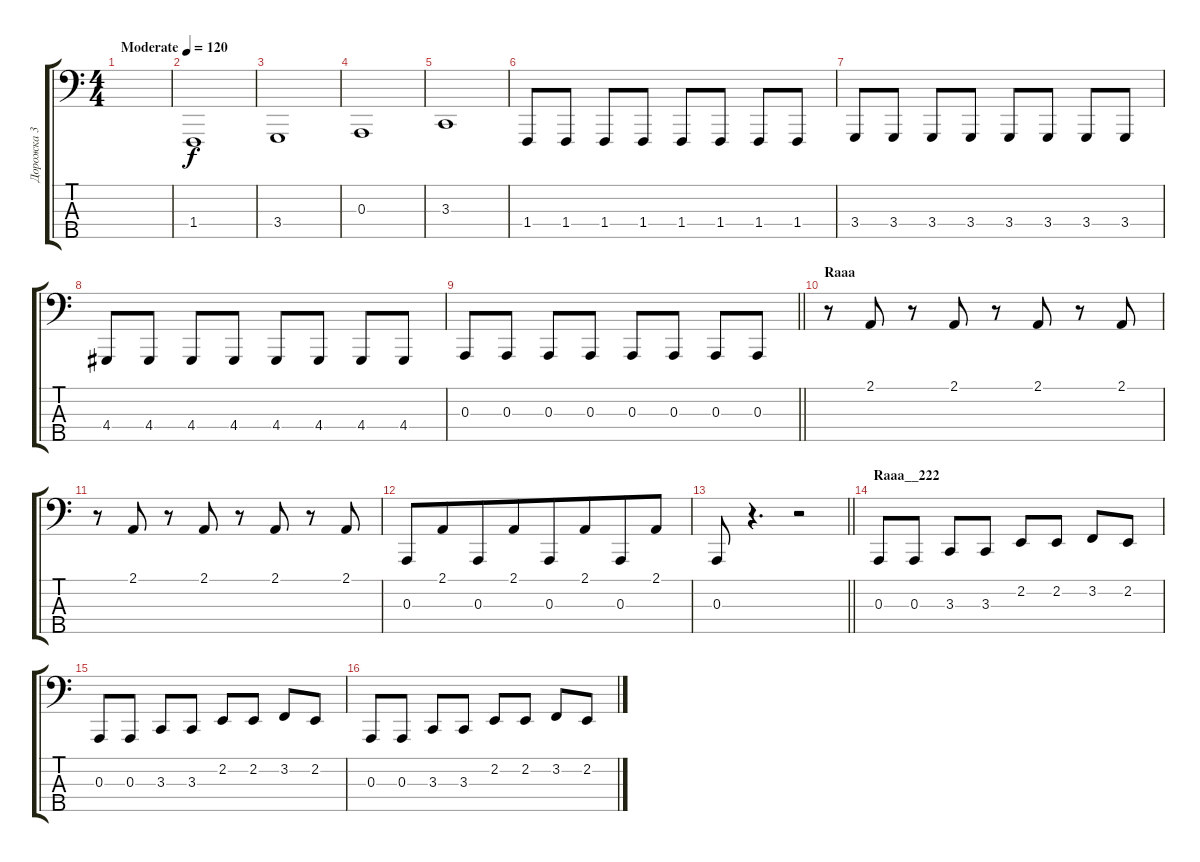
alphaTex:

\track ("Дорожка 3" "Дорожка 3") {solo instrument brightacousticpiano}
\staff {score tabs}
\tuning (G2 D2 A1 E1 B0) {hide}
\ts (4 4)
\tempo (120 "Moderate")
\clef f4
\ks c
|
1.4.1 |
3.4.1 |
0.3.1 |
3.3.1 |
1.4.8 1.4.8 1.4.8 1.4.8 1.4.8 1.4.8 1.4.8 1.4.8 |
3.4.8 3.4.8 3.4.8 3.4.8 3.4.8 3.4.8 3.4.8 3.4.8 |
4.4.8 4.4.8 4.4.8 4.4.8 4.4.8 4.4.8 4.4.8 4.4.8 |
\barLineRight lightlight
0.3.8 0.3.8 0.3.8 0.3.8 0.3.8 0.3.8 0.3.8 0.3.8 |
\section ("" "Raaa")
r.8 2.1.8 r.8 2.1.8 r.8 2.1.8 r.8 2.1.8 |
r.8 2.1.8 r.8 2.1.8 r.8 2.1.8 r.8 2.1.8 |
0.3.8 2.1.8{beam merge} 0.3.8 2.1.8{beam merge} 0.3.8 2.1.8{beam merge} 0.3.8 2.1.8 |
\barLineRight lightlight
0.3.8 r.4{d} r.2 |
\section ("" "Raaa__222")
0.3.8 0.3.8 3.3.8 3.3.8 2.2.8 2.2.8 3.2.8 2.2.8 |
0.3.8 0.3.8 3.3.8 3.3.8 2.2.8 2.2.8 3.2.8 2.2.8 |
0.3.8 0.3.8 3.3.8 3.3.8 2.2.8 2.2.8 3.2.8 2.2.8
